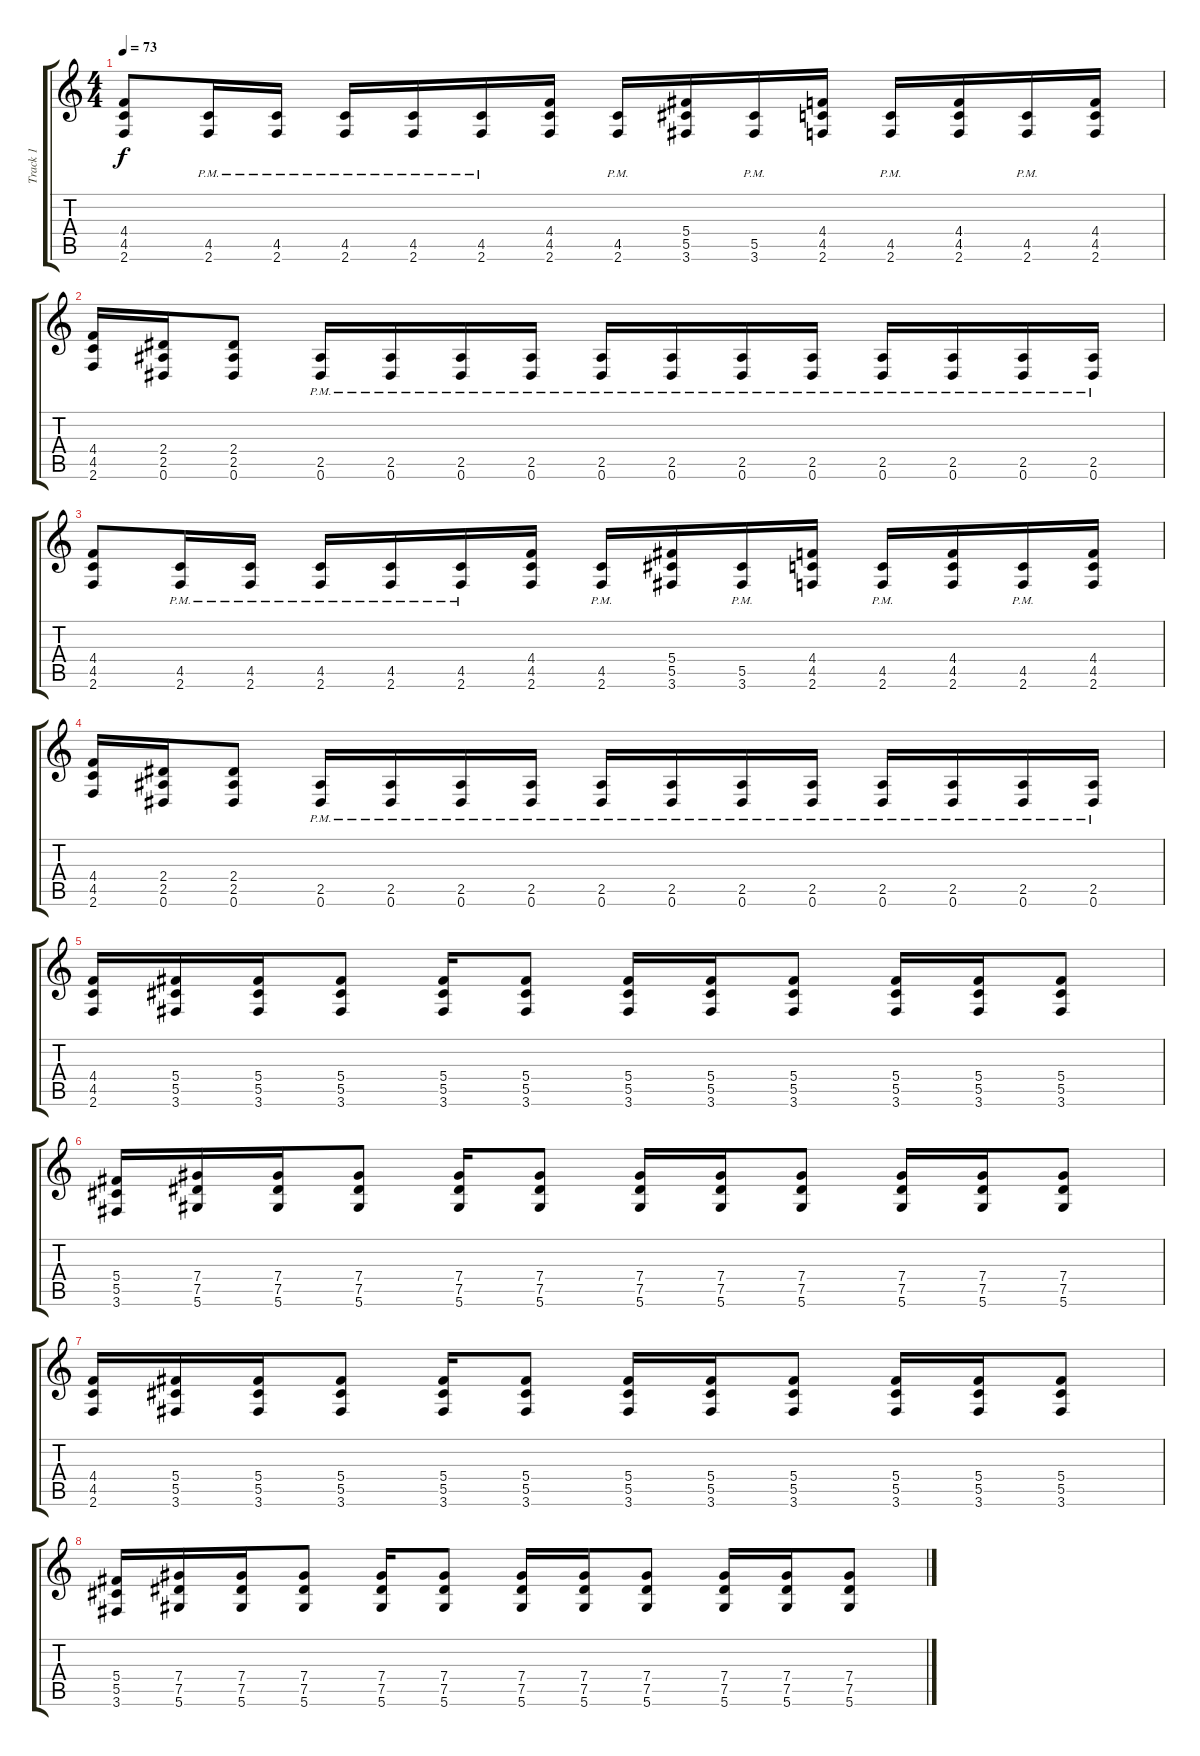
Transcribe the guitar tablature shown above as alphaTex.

\track ("Track 1" "Track 1") {instrument overdrivenguitar}
\staff {score tabs}
\tuning (Eb4 Bb3 Gb3 Db3 Ab2 Eb2) {hide}
\ts (4 4)
\tempo 73
\clef g2
\ks c
(4.4 4.5 2.6).8{dy f} (4.5{pm} 2.6{pm}).16 (4.5{pm} 2.6{pm}).16 (4.5{pm} 2.6{pm}).16 (4.5{pm} 2.6{pm}).16 (4.5{pm} 2.6{pm}).16 (4.4 4.5 2.6).16 (4.5{pm} 2.6{pm}).16 (5.4 5.5 3.6).16 (5.5{pm} 3.6{pm}).16 (4.4 4.5 2.6).16 (4.5{pm} 2.6{pm}).16 (4.4 4.5 2.6).16 (4.5{pm} 2.6{pm}).16 (4.4 4.5 2.6).16 |
(4.4 4.5 2.6).16 (2.4 2.5 0.6).16 (2.4 2.5 0.6).8 (2.5{pm} 0.6{pm}).16 (2.5{pm} 0.6{pm}).16 (2.5{pm} 0.6{pm}).16 (2.5{pm} 0.6{pm}).16 (2.5{pm} 0.6{pm}).16 (2.5{pm} 0.6{pm}).16 (2.5{pm} 0.6{pm}).16 (2.5{pm} 0.6{pm}).16 (2.5{pm} 0.6{pm}).16 (2.5{pm} 0.6{pm}).16 (2.5{pm} 0.6{pm}).16 (2.5{pm} 0.6{pm}).16 |
(4.4 4.5 2.6).8 (4.5{pm} 2.6{pm}).16 (4.5{pm} 2.6{pm}).16 (4.5{pm} 2.6{pm}).16 (4.5{pm} 2.6{pm}).16 (4.5{pm} 2.6{pm}).16 (4.4 4.5 2.6).16 (4.5{pm} 2.6{pm}).16 (5.4 5.5 3.6).16 (5.5{pm} 3.6{pm}).16 (4.4 4.5 2.6).16 (4.5{pm} 2.6{pm}).16 (4.4 4.5 2.6).16 (4.5{pm} 2.6{pm}).16 (4.4 4.5 2.6).16 |
(4.4 4.5 2.6).16 (2.4 2.5 0.6).16 (2.4 2.5 0.6).8 (2.5{pm} 0.6{pm}).16 (2.5{pm} 0.6{pm}).16 (2.5{pm} 0.6{pm}).16 (2.5{pm} 0.6{pm}).16 (2.5{pm} 0.6{pm}).16 (2.5{pm} 0.6{pm}).16 (2.5{pm} 0.6{pm}).16 (2.5{pm} 0.6{pm}).16 (2.5{pm} 0.6{pm}).16 (2.5{pm} 0.6{pm}).16 (2.5{pm} 0.6{pm}).16 (2.5{pm} 0.6{pm}).16 |
(4.4 4.5 2.6).16 (5.4 5.5 3.6).16 (5.4 5.5 3.6).16 (5.4 5.5 3.6).8 (5.4 5.5 3.6).16 (5.4 5.5 3.6).8 (5.4 5.5 3.6).16 (5.4 5.5 3.6).16 (5.4 5.5 3.6).8 (5.4 5.5 3.6).16 (5.4 5.5 3.6).16 (5.4 5.5 3.6).8 |
(5.4 5.5 3.6).16 (7.4 7.5 5.6).16 (7.4 7.5 5.6).16 (7.4 7.5 5.6).8 (7.4 7.5 5.6).16 (7.4 7.5 5.6).8 (7.4 7.5 5.6).16 (7.4 7.5 5.6).16 (7.4 7.5 5.6).8 (7.4 7.5 5.6).16 (7.4 7.5 5.6).16 (7.4 7.5 5.6).8 |
(4.4 4.5 2.6).16 (5.4 5.5 3.6).16 (5.4 5.5 3.6).16 (5.4 5.5 3.6).8 (5.4 5.5 3.6).16 (5.4 5.5 3.6).8 (5.4 5.5 3.6).16 (5.4 5.5 3.6).16 (5.4 5.5 3.6).8 (5.4 5.5 3.6).16 (5.4 5.5 3.6).16 (5.4 5.5 3.6).8 |
(5.4 5.5 3.6).16 (7.4 7.5 5.6).16 (7.4 7.5 5.6).16 (7.4 7.5 5.6).8 (7.4 7.5 5.6).16 (7.4 7.5 5.6).8 (7.4 7.5 5.6).16 (7.4 7.5 5.6).16 (7.4 7.5 5.6).8 (7.4 7.5 5.6).16 (7.4 7.5 5.6).16 (7.4 7.5 5.6).8
